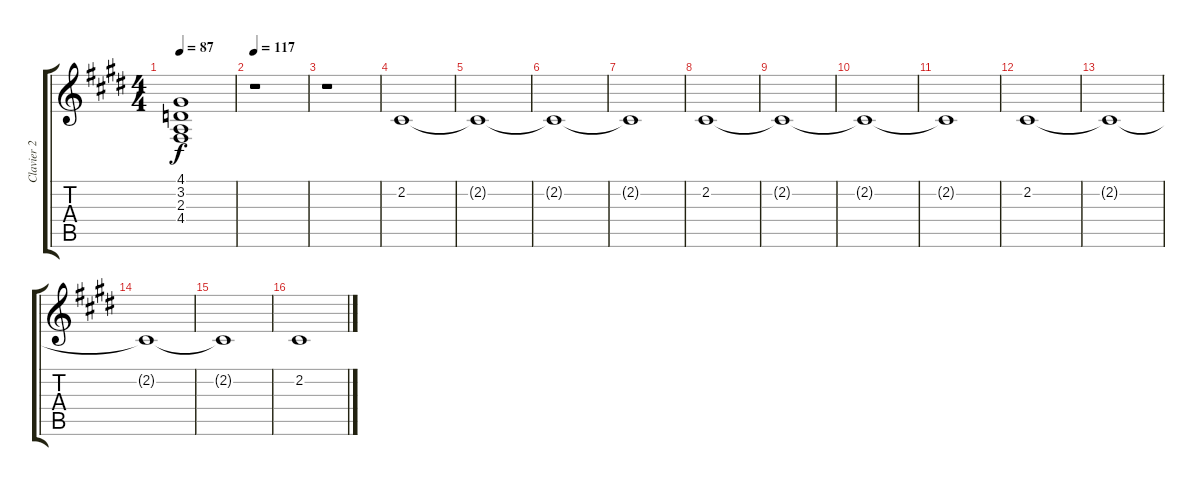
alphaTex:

\track ("Clavier 2" "Clavier 2") {instrument tubularbells}
\staff {score tabs}
\tuning (E4 B3 G3 D3 A2 E2) {hide}
\ts (4 4)
\tempo 87
\clef g2
\ks e
(4.1{t} 3.2 2.3 4.4).1{dy f} |
\tempo 117
r.1 |
r.1 |
2.2.1{instrument tubularbells} |
2.2{t}.1 |
2.2{t}.1 |
2.2{t}.1 |
2.2.1 |
2.2{t}.1 |
2.2{t}.1 |
2.2{t}.1 |
2.2.1 |
2.2{t}.1 |
2.2{t}.1 |
2.2{t}.1 |
2.2.1
